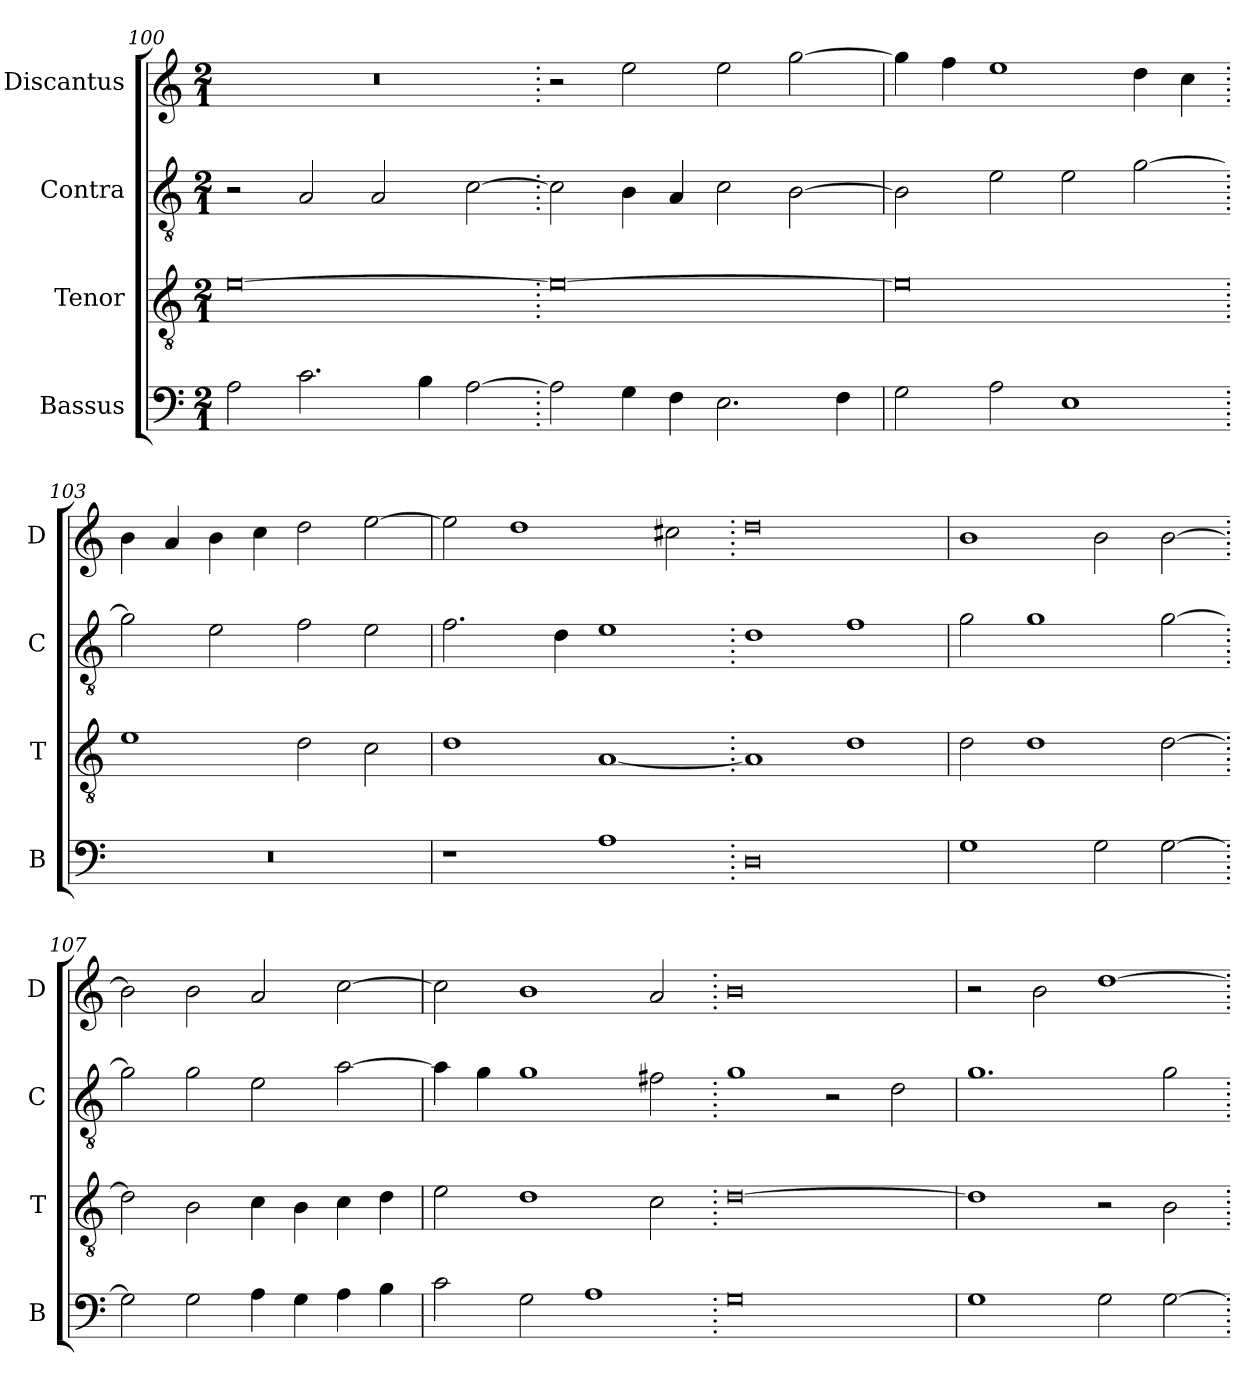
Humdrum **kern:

**kern	**kern	**kern	**kern
*part4	*part3	*part2	*part1
*staff4	*staff3	*staff2	*staff1
*I"Bassus	*I"Tenor	*I"Contra	*I"Discantus
*I'B	*I'T	*I'C	*I'D
*clefF4	*clefGv2	*clefGv2	*clefG2
*k[]	*k[]	*k[]	*k[]
*M2/1	*M2/1	*M2/1	*M2/1
=100	=100	=100	=100
2A\	[0e	2r	0r
2.c\	.	2A/	.
.	.	2A/	.
4B\	.	.	.
[2A\	.	[2c\	.
=101.	=101.	=101.	=101.
2A\]	0e_	2c\]	2r
4G\	.	4B\	2ee\
4F\	.	4A/	.
2.E\	.	2c\	2ee\
.	.	[2B\	[2gg\
4F\	.	.	.
=102	=102	=102	=102
2G\	0e]	2B\]	4gg\]
.	.	.	4ff\
2A\	.	2e\	1ee
1E	.	2e\	.
.	.	[2g\	4dd\
.	.	.	4cc\
=103.	=103.	=103.	=103.
0r	1e	2g\]	4b\
.	.	.	4a/
.	.	2e\	4b\
.	.	.	4cc\
.	2d\	2f\	2dd\
.	2c\	2e\	[2ee\
=104	=104	=104	=104
1r	1d	2.f\	2ee\]
.	.	.	1dd
.	.	4d\	.
1A	[1A	1e	.
.	.	.	2cc#X\
=105.	=105.	=105.	=105.
0D	1A]	1d	0dd
.	1d	1f	.
=106	=106	=106	=106
1G	2d\	2g\	1b
.	1d	1g	.
2G\	.	.	2b\
[2G\	[2d\	[2g\	[2b\
=107.	=107.	=107.	=107.
2G\]	2d\]	2g\]	2b\]
2G\	2B\	2g\	2b\
4A\	4c\	2e\	2a/
4G\	4B\	.	.
4A\	4c\	[2a\	[2cc\
4B\	4d\	.	.
=108	=108	=108	=108
2c\	2e\	4a\]	2cc\]
.	.	4g\	.
2G\	1d	1g	1b
1A	.	.	.
.	2c\	2f#X\	2a/
=109.	=109.	=109.	=109.
0G	[0d	1g	0b
.	.	2r	.
.	.	2d\	.
=110	=110	=110	=110
1G	1d]	1.g	2r
.	.	.	2b\
2G\	2r	.	[1dd
[2G\	2B\	2g\	.
=.	=.	=.	=.
*-	*-	*-	*-
